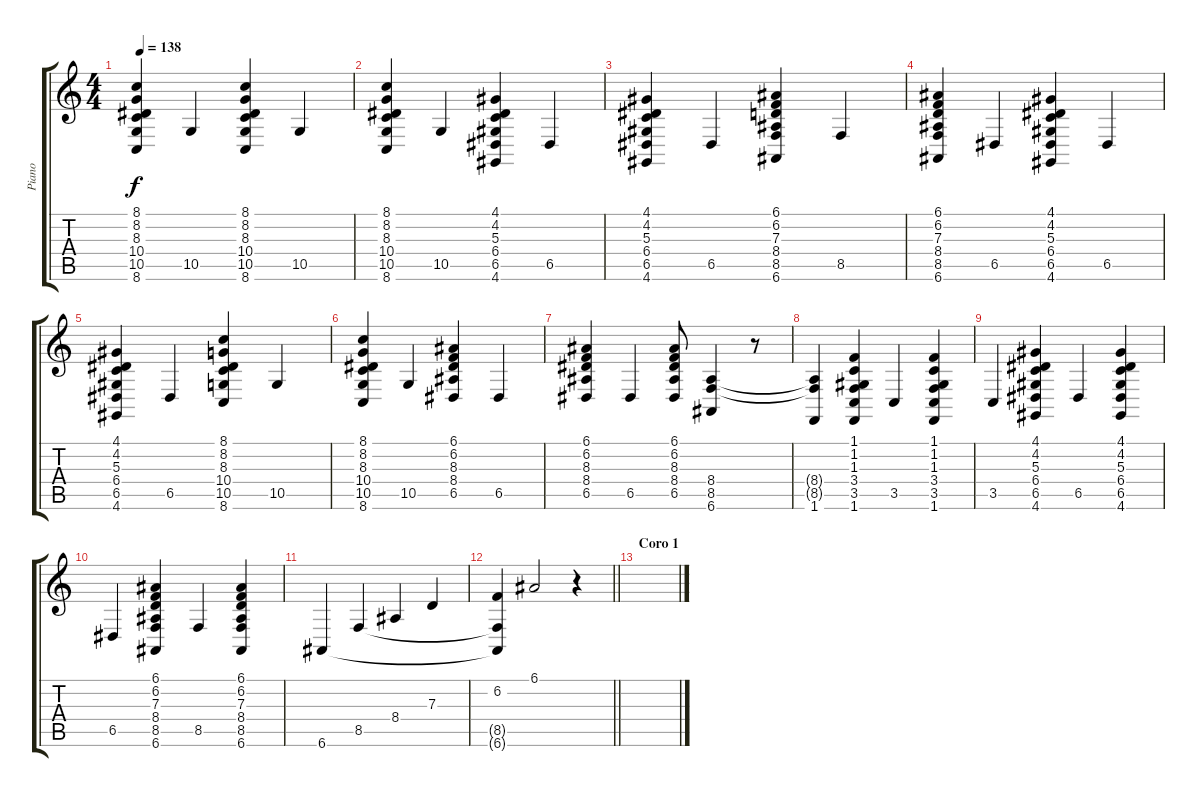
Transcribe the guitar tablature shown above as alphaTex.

\track ("Piano" "Piano") {instrument acousticgrandpiano}
\staff {score tabs}
\tuning (E4 B3 G3 D3 A2 E2) {hide}
\ts (4 4)
\tempo 138
\clef g2
\ks c
(8.1 8.2 8.3 10.4 10.5 8.6).4{dy f} 10.5.4 (8.1 8.2 8.3 10.4 10.5 8.6).4 10.5.4 |
(8.1 8.2 8.3 10.4 10.5 8.6).4 10.5.4 (4.1 4.2 5.3 6.4 6.5 4.6).4 6.5.4 |
(4.1 4.2 5.3 6.4 6.5 4.6).4 6.5.4 (6.1 6.2 7.3 8.4 8.5 6.6).4 8.5.4 |
(6.1 6.2 7.3 8.4 8.5 6.6).4 6.5.4 (4.1 4.2 5.3 6.4 6.5 4.6).4 6.5.4 |
(4.1 4.2 5.3 6.4 6.5 4.6).4 6.5.4 (8.1 8.2 8.3 10.4 10.5 8.6).4 10.5.4 |
(8.1 8.2 8.3 10.4 10.5 8.6).4 10.5.4 (6.1 6.2 8.3 8.4 6.5).4 6.5.4 |
(6.1 6.2 8.3 8.4 6.5).4 6.5.4 (6.1 6.2 8.3 8.4 6.5).8 (8.4 8.5 6.6).4 r.8 |
(8.4{t} 8.5{t} 1.6).4 (1.1 1.2 1.3 3.4 3.5 1.6).4 3.5.4 (1.1 1.2 1.3 3.4 3.5 1.6).4 |
3.5.4 (4.1 4.2 5.3 6.4 6.5 4.6).4 6.5.4 (4.1 4.2 5.3 6.4 6.5 4.6).4 |
6.5.4 (6.1 6.2 7.3 8.4 8.5 6.6).4 8.5.4 (6.1 6.2 7.3 8.4 8.5 6.6).4 |
6.6.4 8.5.4 8.4.4 7.3.4 |
\barLineRight lightlight
(6.2 8.5{t} 6.6{t}).4 6.1.2 r.4 |
\section ("" "Coro 1")
